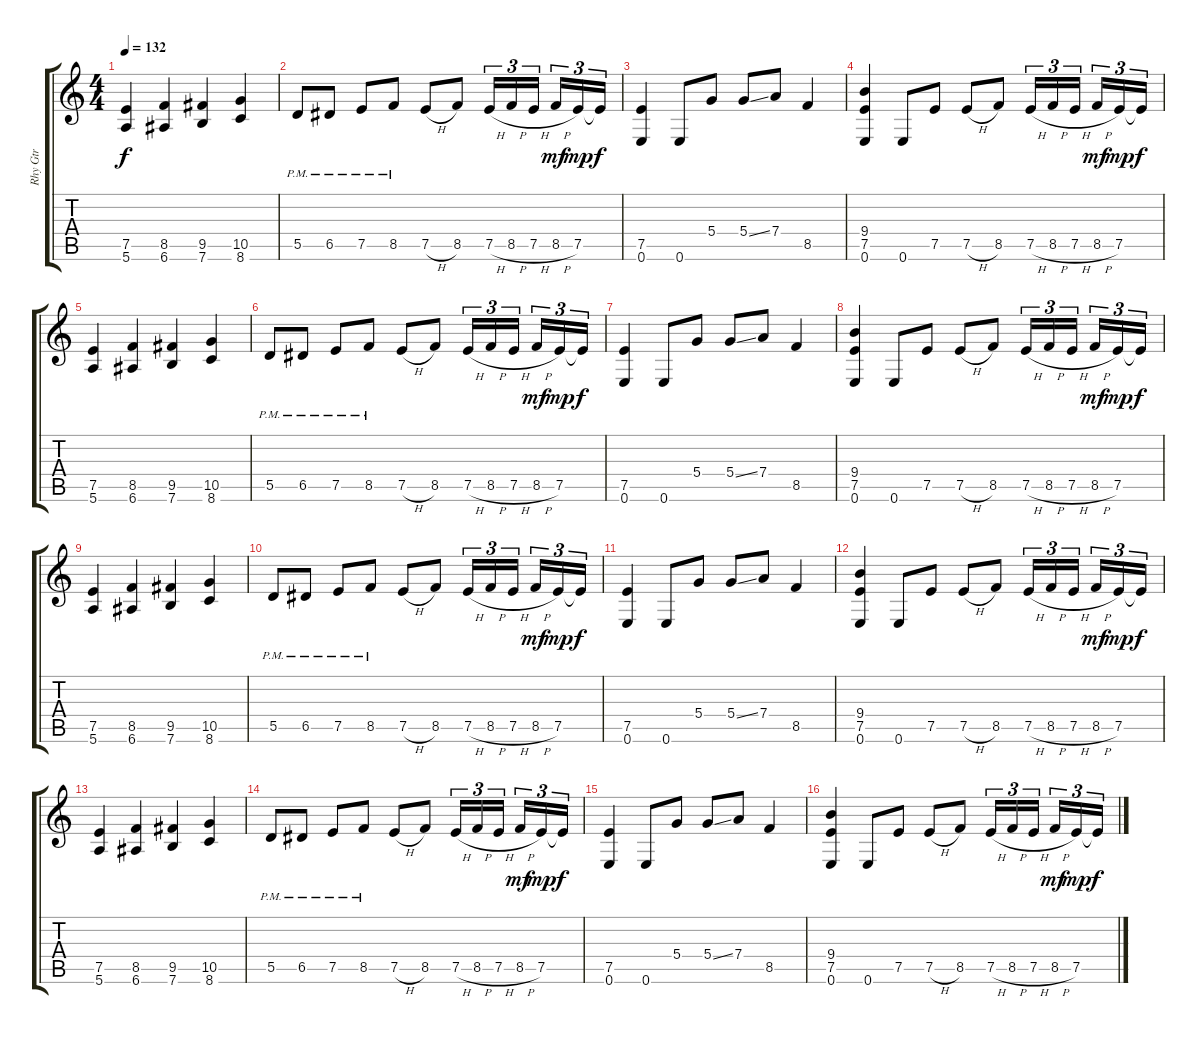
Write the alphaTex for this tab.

\track ("Rhy Gtr" "Rhy Gtr") {instrument distortionguitar}
\staff {score tabs}
\tuning (E4 B3 G3 D3 A2 E2) {hide}
\ts (4 4)
\tempo 132
\clef g2
\ks c
(7.5 5.6).4{dy f} (8.5 6.6).4 (9.5 7.6).4 (10.5 8.6).4 |
5.5{pm}.8 6.5{pm}.8 7.5{pm}.8 8.5{pm}.8 7.5{h}.8 8.5.8 7.5{h}.16{tu (3 2)} 8.5{h}.16{tu (3 2)} 7.5{h}.16{tu (3 2)} 8.5{h}.16{tu (3 2) dy mf} 7.5.16{tu (3 2) dy mp} 7.5{t}.16{tu (3 2) dy f} |
(7.5 0.6).4 0.6.8 5.4.8 5.4{ss}.8 7.4.8 8.5.4 |
(9.4 7.5 0.6).4 0.6.8 7.5.8 7.5{h}.8 8.5.8 7.5{h}.16{tu (3 2)} 8.5{h}.16{tu (3 2)} 7.5{h}.16{tu (3 2)} 8.5{h}.16{tu (3 2) dy mf} 7.5.16{tu (3 2) dy mp} 7.5{t}.16{tu (3 2) dy f} |
(7.5 5.6).4 (8.5 6.6).4 (9.5 7.6).4 (10.5 8.6).4 |
5.5{pm}.8 6.5{pm}.8 7.5{pm}.8 8.5{pm}.8 7.5{h}.8 8.5.8 7.5{h}.16{tu (3 2)} 8.5{h}.16{tu (3 2)} 7.5{h}.16{tu (3 2)} 8.5{h}.16{tu (3 2) dy mf} 7.5.16{tu (3 2) dy mp} 7.5{t}.16{tu (3 2) dy f} |
(7.5 0.6).4 0.6.8 5.4.8 5.4{ss}.8 7.4.8 8.5.4 |
(9.4 7.5 0.6).4 0.6.8 7.5.8 7.5{h}.8 8.5.8 7.5{h}.16{tu (3 2)} 8.5{h}.16{tu (3 2)} 7.5{h}.16{tu (3 2)} 8.5{h}.16{tu (3 2) dy mf} 7.5.16{tu (3 2) dy mp} 7.5{t}.16{tu (3 2) dy f} |
(7.5 5.6).4 (8.5 6.6).4 (9.5 7.6).4 (10.5 8.6).4 |
5.5{pm}.8 6.5{pm}.8 7.5{pm}.8 8.5{pm}.8 7.5{h}.8 8.5.8 7.5{h}.16{tu (3 2)} 8.5{h}.16{tu (3 2)} 7.5{h}.16{tu (3 2)} 8.5{h}.16{tu (3 2) dy mf} 7.5.16{tu (3 2) dy mp} 7.5{t}.16{tu (3 2) dy f} |
(7.5 0.6).4 0.6.8 5.4.8 5.4{ss}.8 7.4.8 8.5.4 |
(9.4 7.5 0.6).4 0.6.8 7.5.8 7.5{h}.8 8.5.8 7.5{h}.16{tu (3 2)} 8.5{h}.16{tu (3 2)} 7.5{h}.16{tu (3 2)} 8.5{h}.16{tu (3 2) dy mf} 7.5.16{tu (3 2) dy mp} 7.5{t}.16{tu (3 2) dy f} |
(7.5 5.6).4 (8.5 6.6).4 (9.5 7.6).4 (10.5 8.6).4 |
5.5{pm}.8 6.5{pm}.8 7.5{pm}.8 8.5{pm}.8 7.5{h}.8 8.5.8 7.5{h}.16{tu (3 2)} 8.5{h}.16{tu (3 2)} 7.5{h}.16{tu (3 2)} 8.5{h}.16{tu (3 2) dy mf} 7.5.16{tu (3 2) dy mp} 7.5{t}.16{tu (3 2) dy f} |
(7.5 0.6).4 0.6.8 5.4.8 5.4{ss}.8 7.4.8 8.5.4 |
(9.4 7.5 0.6).4 0.6.8 7.5.8 7.5{h}.8 8.5.8 7.5{h}.16{tu (3 2)} 8.5{h}.16{tu (3 2)} 7.5{h}.16{tu (3 2)} 8.5{h}.16{tu (3 2) dy mf} 7.5.16{tu (3 2) dy mp} 7.5{t}.16{tu (3 2) dy f}
